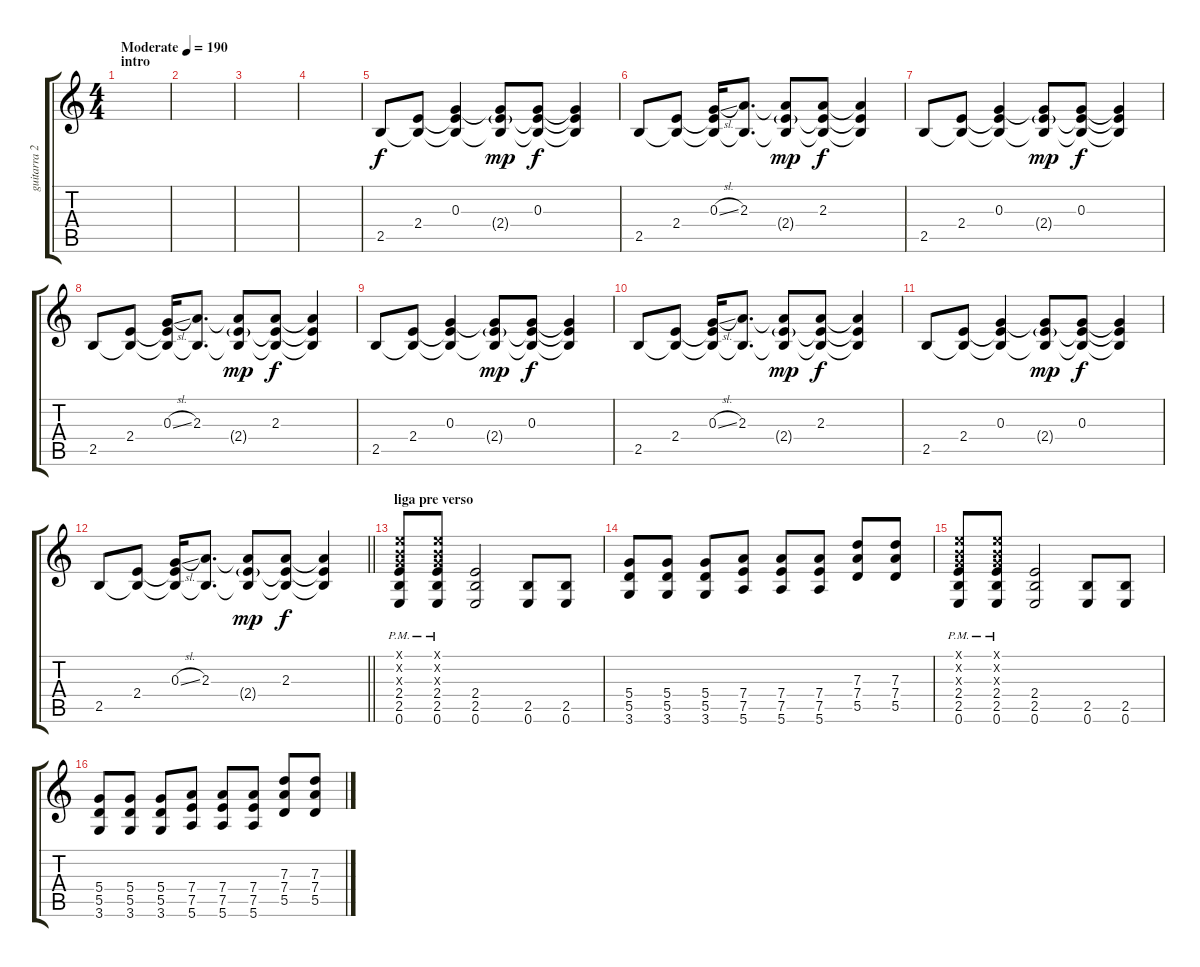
\track ("guitarra 2" "guitarra 2") {instrument overdrivenguitar}
\staff {score tabs}
\tuning (E4 B3 G3 D3 A2 E2) {hide}
\ts (4 4)
\section ("" "intro")
\tempo (190 "Moderate")
\clef g2
\ks c
|
|
|
|
2.5.8{instrument electricguitarclean} (2.4 2.5{t}).8 (0.3 2.4{t} 2.5{t}).4 (0.3{t} 2.4{g} 2.5{t}).8{dy mp} (0.3 2.4{t} 2.5{t}).8{dy f} (0.3{t} 2.4{t} 2.5{t}).4 |
2.5.8 (2.4 2.5{t}).8 (0.3{sl} 2.4{t} 2.5{t}).16 (2.3 2.5{t}).8{d} (2.3{t} 2.4{g} 2.5{t}).8{dy mp} (2.3 2.4{t} 2.5{t}).8{dy f} (2.3{t} 2.4{t} 2.5{t}).4 |
2.5.8{instrument electricguitarclean} (2.4 2.5{t}).8 (0.3 2.4{t} 2.5{t}).4 (0.3{t} 2.4{g} 2.5{t}).8{dy mp} (0.3 2.4{t} 2.5{t}).8{dy f} (0.3{t} 2.4{t} 2.5{t}).4 |
2.5.8 (2.4 2.5{t}).8 (0.3{sl} 2.4{t} 2.5{t}).16 (2.3 2.5{t}).8{d} (2.3{t} 2.4{g} 2.5{t}).8{dy mp} (2.3 2.4{t} 2.5{t}).8{dy f} (2.3{t} 2.4{t} 2.5{t}).4 |
2.5.8{instrument electricguitarclean} (2.4 2.5{t}).8 (0.3 2.4{t} 2.5{t}).4 (0.3{t} 2.4{g} 2.5{t}).8{dy mp} (0.3 2.4{t} 2.5{t}).8{dy f} (0.3{t} 2.4{t} 2.5{t}).4 |
2.5.8 (2.4 2.5{t}).8 (0.3{sl} 2.4{t} 2.5{t}).16 (2.3 2.5{t}).8{d} (2.3{t} 2.4{g} 2.5{t}).8{dy mp} (2.3 2.4{t} 2.5{t}).8{dy f} (2.3{t} 2.4{t} 2.5{t}).4 |
2.5.8{instrument electricguitarclean} (2.4 2.5{t}).8 (0.3 2.4{t} 2.5{t}).4 (0.3{t} 2.4{g} 2.5{t}).8{dy mp} (0.3 2.4{t} 2.5{t}).8{dy f} (0.3{t} 2.4{t} 2.5{t}).4 |
\barLineRight lightlight
2.5.8 (2.4 2.5{t}).8 (0.3{sl} 2.4{t} 2.5{t}).16 (2.3 2.5{t}).8{d} (2.3{t} 2.4{g} 2.5{t}).8{dy mp} (2.3 2.4{t} 2.5{t}).8{dy f} (2.3{t} 2.4{t} 2.5{t}).4 |
\section ("" "liga pre verso")
(0.1{x} 0.2{x} 0.3{x} 2.4{pm} 2.5{pm} 0.6{pm}).8{volume 10 instrument overdrivenguitar} (0.1{x} 0.2{x} 0.3{x} 2.4{pm} 2.5{pm} 0.6{pm}).8 (2.4 2.5 0.6).2 (2.5 0.6).8 (2.5 0.6).8 |
(5.4 5.5 3.6).8 (5.4 5.5 3.6).8 (5.4 5.5 3.6).8 (7.4 7.5 5.6).8 (7.4 7.5 5.6).8 (7.4 7.5 5.6).8 (7.3 7.4 5.5).8 (7.3 7.4 5.5).8 |
(0.1{x} 0.2{x} 0.3{x} 2.4{pm} 2.5{pm} 0.6{pm}).8{volume 12} (0.1{x} 0.2{x} 0.3{x} 2.4{pm} 2.5{pm} 0.6{pm}).8 (2.4 2.5 0.6).2 (2.5 0.6).8 (2.5 0.6).8 |
(5.4 5.5 3.6).8 (5.4 5.5 3.6).8 (5.4 5.5 3.6).8 (7.4 7.5 5.6).8 (7.4 7.5 5.6).8 (7.4 7.5 5.6).8 (7.3 7.4 5.5).8 (7.3 7.4 5.5).8
